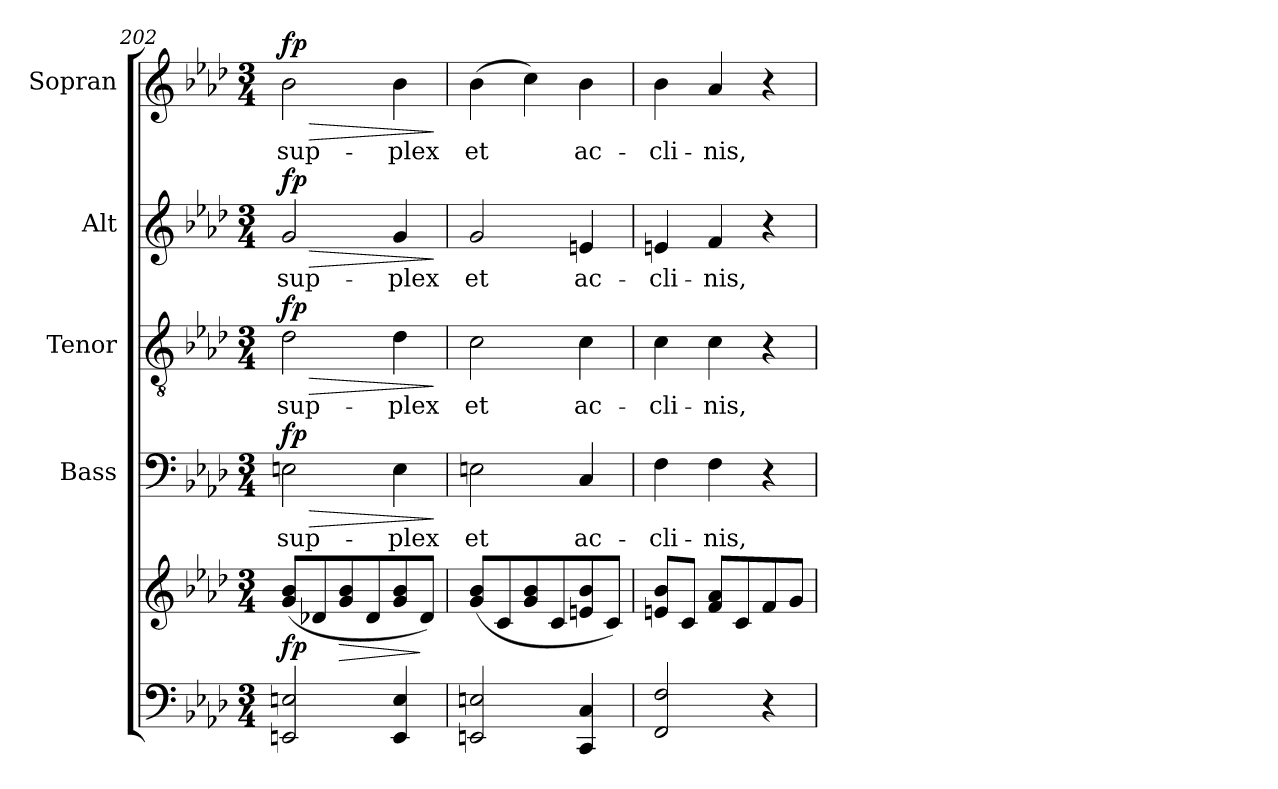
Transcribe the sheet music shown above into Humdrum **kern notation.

**kern	**kern	**dynam	**kern	**text	**dynam	**kern	**text	**dynam	**kern	**text	**dynam	**kern	**text	**dynam
*part5	*part5	*part5	*part4	*part4	*part4	*part3	*part3	*part3	*part2	*part2	*part2	*part1	*part1	*part1
*staff6	*staff5	*staff5/6	*staff4	*staff4	*staff4	*staff3	*staff3	*staff3	*staff2	*staff2	*staff2	*staff1	*staff1	*staff1
*	*	*	*I"Bass	*	*	*I"Tenor	*	*	*I"Alt	*	*	*I"Sopran	*	*
*	*	*	*I'B.	*	*	*I'T.	*	*	*I'A.	*	*	*I'S.	*	*
*clefF4	*clefG2	*	*clefF4	*	*	*clefGv2	*	*	*clefG2	*	*	*clefG2	*	*
*k[b-e-a-d-]	*k[b-e-a-d-]	*	*k[b-e-a-d-]	*	*	*k[b-e-a-d-]	*	*	*k[b-e-a-d-]	*	*	*k[b-e-a-d-]	*	*
*A-:	*A-:	*	*A-:	*	*	*A-:	*	*	*A-:	*	*	*A-:	*	*
*M3/4	*M3/4	*	*M3/4	*	*	*M3/4	*	*	*M3/4	*	*	*M3/4	*	*
=202	=202	=202	=202	=202	=202	=202	=202	=202	=202	=202	=202	=202	=202	=202
!	!	!LO:DY:b	!	!LO:LY:b	!LO:HP:b	!	!LO:LY:b	!LO:HP:b	!	!LO:LY:b	!LO:HP:b	!	!LO:LY:b	!LO:HP:b
!	!	!	!	!	!LO:DY:n=1:a	!	!	!LO:DY:n=1:a	!	!	!LO:DY:n=1:a	!	!	!LO:DY:n=1:a
2EEn/ 2En/	(<8g/ 8b-/L	fp	2En\	sup-	> fp	2d-\	sup-	> fp	2g/	sup-	> fp	2b-\	sup-	> fp
.	8d-X/	.	.	.	.	.	.	.	.	.	.	.	.	.
!	!	!LO:HP:b	!	!	!	!	!	!	!	!	!	!	!	!
.	8g/ 8b-/	>	.	.	.	.	.	.	.	.	.	.	.	.
.	8d-/	.	.	.	.	.	.	.	.	.	.	.	.	.
!	!	!	!	!LO:LY:b	!	!	!LO:LY:b	!	!	!LO:LY:b	!	!	!LO:LY:b	!
4EE/ 4E/	8g/ 8b-/	.	4E\	-plex	.	4d-\	-plex	.	4g/	-plex	.	4b-\	-plex	.
.	8d-/J)	]	.	.	.	.	.	.	.	.	.	.	.	.
.	.	.	.	.	]	.	.	]	.	.	]	.	.	]
=203	=203	=203	=203	=203	=203	=203	=203	=203	=203	=203	=203	=203	=203	=203
!	!	!	!	!LO:LY:b	!	!	!LO:LY:b	!	!	!LO:LY:b	!	!	!LO:LY:b	!
2EEn/ 2En/	(<8g/ 8b-/L	.	2En\	et	.	2c\	et	.	2g/	et	.	(>4b-\	et	.
.	8c/	.	.	.	.	.	.	.	.	.	.	.	.	.
.	8g/ 8b-/	.	.	.	.	.	.	.	.	.	.	4cc\)	.	.
.	8c/	.	.	.	.	.	.	.	.	.	.	.	.	.
!	!	!	!	!LO:LY:b	!	!	!LO:LY:b	!	!	!LO:LY:b	!	!	!LO:LY:b	!
4CC/ 4C/	8en/ 8b-/	.	4C/	ac-	.	4c\	ac-	.	4en/	ac-	.	4b-\	ac-	.
.	8c/J)	.	.	.	.	.	.	.	.	.	.	.	.	.
=204	=204	=204	=204	=204	=204	=204	=204	=204	=204	=204	=204	=204	=204	=204
!	!	!	!	!LO:LY:b	!	!	!LO:LY:b	!	!	!LO:LY:b	!	!	!LO:LY:b	!
2FF/ 2F/	8en/ 8b-/L	.	4F\	-cli-	.	4c\	-cli-	.	4en/	-cli-	.	4b-\	-cli-	.
.	8c/J	.	.	.	.	.	.	.	.	.	.	.	.	.
!	!	!	!	!LO:LY:b	!	!	!LO:LY:b	!	!	!LO:LY:b	!	!	!LO:LY:b	!
.	8f/ 8a-/L	.	4F\	-nis,	.	4c\	-nis,	.	4f/	-nis,	.	4a-/	-nis,	.
.	8c/	.	.	.	.	.	.	.	.	.	.	.	.	.
4r	8f/	.	4r	.	.	4r	.	.	4r	.	.	4r	.	.
.	8g/J	.	.	.	.	.	.	.	.	.	.	.	.	.
=	=	=	=	=	=	=	=	=	=	=	=	=	=	=
*-	*-	*-	*-	*-	*-	*-	*-	*-	*-	*-	*-	*-	*-	*-
